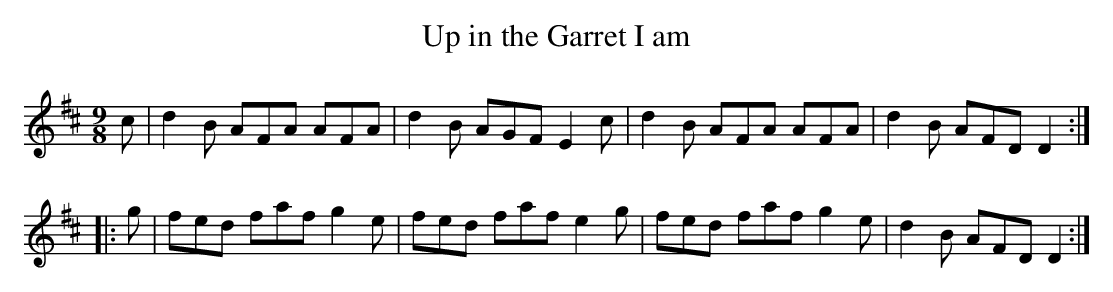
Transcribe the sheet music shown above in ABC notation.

X:1
T:Up in the Garret I am
M:9/8
L:1/8
K:D
c | d2B AFA AFA | d2B AGF E2c | d2B AFA AFA | d2B AFD D2 :|
|: g | fed faf g2e | fed faf e2g | fed faf g2e | d2B AFD D2 :|]
